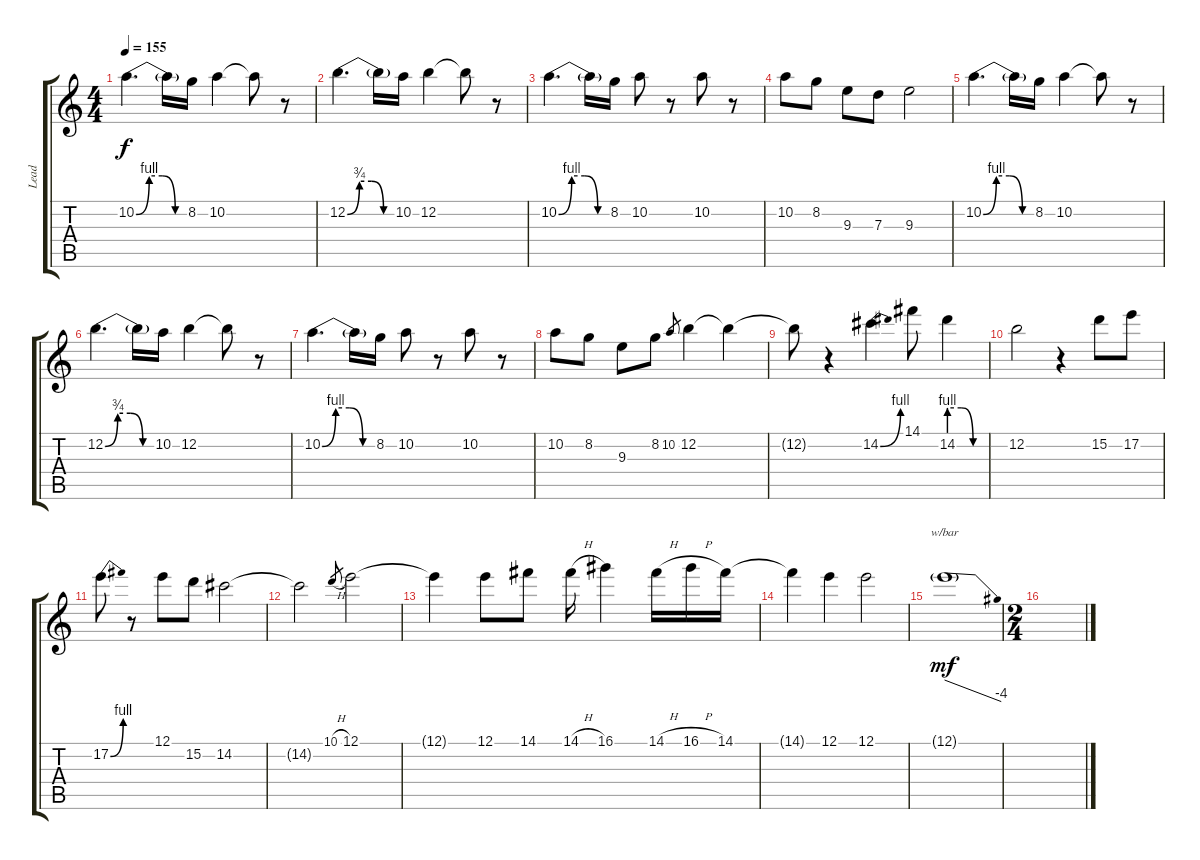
\track ("Lead" "Lead") {instrument distortionguitar}
\staff {score tabs}
\tuning (E4 B3 G3 D3 A2 E2) {hide}
\ts (4 4)
\tempo 155
\clef g2
\ks c
10.2{be (custom 0 0 15 4 30 4 45 0 60 0)}.4{d dy f} 10.2{t}.16 8.2.16 10.2.4 10.2{t}.8 r.8 |
12.2{be (custom 0 0 15 3 30 3 45 0 60 0)}.4{d} 12.2{t}.16 10.2.16 12.2.4 12.2{t}.8 r.8 |
10.2{be (custom 0 0 15 4 30 4 45 0 60 0)}.4{d} 10.2{t}.16 8.2.16 10.2.8 r.8 10.2.8 r.8 |
10.2.8 8.2.8 9.3.8 7.3.8 9.3.2 |
10.2{be (custom 0 0 15 4 30 4 45 0 60 0)}.4{d} 10.2{t}.16 8.2.16 10.2.4 10.2{t}.8 r.8 |
12.2{be (custom 0 0 15 3 30 3 45 0 60 0)}.4{d} 12.2{t}.16 10.2.16 12.2.4 12.2{t}.8 r.8 |
10.2{be (custom 0 0 15 4 30 4 45 0 60 0)}.4{d} 10.2{t}.16 8.2.16 10.2.8 r.8 10.2.8 r.8 |
10.2.8 8.2.8 9.3.8 8.2.8 10.2.8{gr} 12.2.4 12.2{t}.4 |
12.2{t}.8 r.4 14.2{be (bend 0 0 60 4)}.4 14.1.8 14.2{be (custom 0 4 20 4 40 0 60 0)}.4 |
12.2.2 r.4 15.2.8 17.2.8 |
17.2{be (bend 0 0 60 4)}.8 r.8 12.1.8 15.2.8 14.2.2 |
14.2{t}.2 10.1{h}.8{gr} 12.1.2 |
12.1{t}.4 12.1.8 14.1.8 14.1{h}.16 16.1.4 14.1{h}.16 16.1{h}.16 14.1.16 |
14.1{t}.4 12.1.4 12.1.2 |
12.1{g}.1{tbe (dive default 0 0 60 -16) dy mf} |
\ts (2 4)
